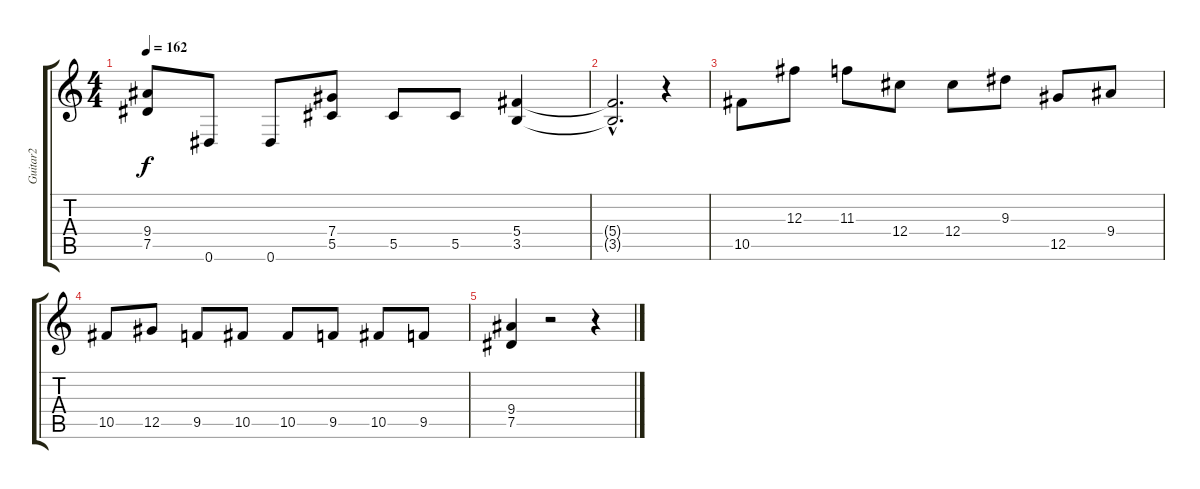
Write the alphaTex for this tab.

\track ("Guitar2" "Guitar2") {instrument distortionguitar}
\staff {score tabs}
\tuning (Eb4 Bb3 Gb3 Db3 Ab2 Eb2) {hide}
\ts (4 4)
\tempo 162
\clef g2
\ks c
(9.4 7.5).8{dy f} 0.6.8 0.6.8 (7.4 5.5).8 5.5.8 5.5.8 (5.4 3.5).4 |
(5.4{hac t} 3.5{hac t}).2{d} r.4 |
10.5.8 12.3.8 11.3.8 12.4.8 12.4.8 9.3.8 12.5.8 9.4.8 |
10.5.8 12.5.8 9.5.8 10.5.8 10.5.8 9.5.8 10.5.8 9.5.8 |
(9.4 7.5).4 r.2 r.4
